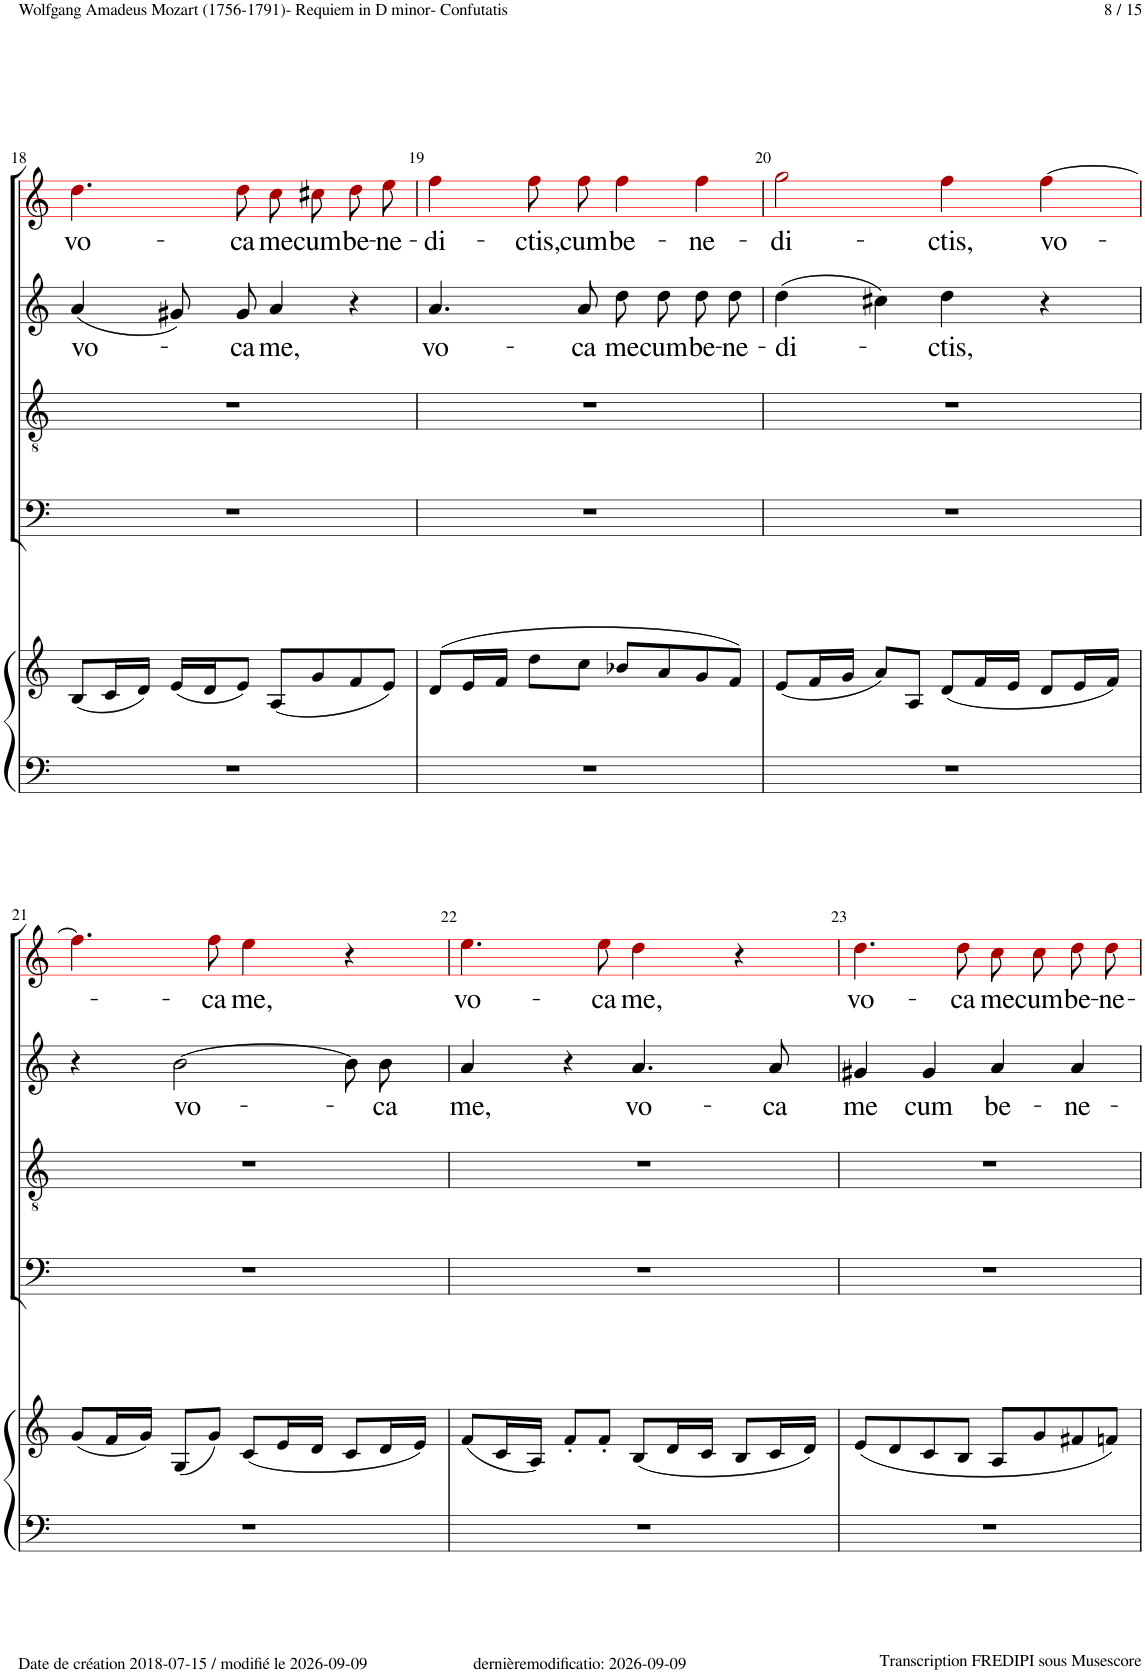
**kern	**kern	**kern	**kern	**kern	**text	**kern	**text
*part5	*part5	*part4	*part3	*part2	*part2	*part1	*part1
*staff6	*staff5	*staff4	*staff3	*staff2	*staff2	*staff1	*staff1
*I"Piano	*	*I"Bass	*I"Tenor	*I"Alto	*	*I"Soprano	*
*I'Pno	*	*	*	*	*	*	*
!!LO:PB:g=z
*clefF4	*clefG2	*clefF4	*clefGv2	*clefG2	*	*clefG2	*
*	*	*	*	*	*	*ITrd1c2	*
*k[]	*k[]	*k[]	*k[]	*k[]	*	*k[]	*
*M4/4	*M4/4	*M4/4	*M4/4	*M4/4	*	*M4/4	*
*met(c)	*met(c)	*met(c)	*met(c)	*met(c)	*	*met(c)	*
=18	=18	=18	=18	=18	=18	=18	=18
!	!	!	!	!	!LO:LY:b	!	!LO:LY:b
1r	(8B/L	1r	1r	(4a!/	vo-	4.dd!i\	vo-
.	16c/L	.	.	.	.	.	.
.	16d/JJ)	.	.	.	.	.	.
.	(16e/LL	.	.	8g#X!/L)	.	.	.
.	16d/J	.	.	.	.	.	.
!	!	!	!	!	!LO:LY:b	!	!LO:LY:b
.	8e/J)	.	.	8g#!/J	-ca	8dd!i\	-ca
!	!	!	!	!	!LO:LY:b	!	!LO:LY:b
.	(8A/L	.	.	4a!/	me,	8cc!i\L	me
!	!	!	!	!	!	!	!LO:LY:b
.	8g/	.	.	.	.	8cc#X!i\J	cum
!	!	!	!	!	!	!	!LO:LY:b
.	8f/	.	.	4r	.	8dd!i\L	be-
!	!	!	!	!	!	!	!LO:LY:b
.	8e/J)	.	.	.	.	8ee!i\J	-ne-
=19	=19	=19	=19	=19	=19	=19	=19
!	!	!	!	!	!LO:LY:b	!	!LO:LY:b
1r	(8d/L	1r	1r	4.a!/	vo-	4ff!i\	-di-
.	16e/L	.	.	.	.	.	.
.	16f/JJ	.	.	.	.	.	.
!	!	!	!	!	!	!	!LO:LY:b
.	8dd\L	.	.	.	.	8ff'~!i\L	-ctis,
!	!	!	!	!	!LO:LY:b	!	!LO:LY:b
.	8cc\J	.	.	8a!/	-ca	8ff!i\J	cum
!	!	!	!	!	!LO:LY:b	!	!LO:LY:b
.	8b-X/L	.	.	8dd!\L	me	4ff!i\	be-
!	!	!	!	!	!LO:LY:b	!	!
.	8a/	.	.	8dd!\J	cum	.	.
!	!	!	!	!	!LO:LY:b	!	!LO:LY:b
.	8g/	.	.	8dd!\L	be-	4ff!i\	-ne-
!	!	!	!	!	!LO:LY:b	!	!
.	8f/J)	.	.	8dd!\J	-ne-	.	.
=20	=20	=20	=20	=20	=20	=20	=20
!	!	!	!	!	!LO:LY:b	!	!LO:LY:b
1r	(8e/L	1r	1r	(4dd!\	-di-	2gg!i\	-di-
.	16f/L	.	.	.	.	.	.
.	16g/JJ	.	.	.	.	.	.
.	8a/L)	.	.	4cc#X!\)	.	.	.
.	8A/J	.	.	.	.	.	.
!	!	!	!	!	!LO:LY:b	!	!LO:LY:b
.	(8d/L	.	.	4dd!\	-ctis,	4ff'~!i\	-ctis,
.	16f/L	.	.	.	.	.	.
.	16e/JJ	.	.	.	.	.	.
!	!	!	!	!	!	!	!LO:LY:b
.	8d/L	.	.	4r	.	[4ff!i\	vo-
.	16e/L	.	.	.	.	.	.
.	16f/JJ)	.	.	.	.	.	.
!!LO:LB:g=z
=21	=21	=21	=21	=21	=21	=21	=21
1r	(8g/L	1r	1r	4r	.	4.ff!i\]	.
.	16f/L	.	.	.	.	.	.
.	16g/JJ)	.	.	.	.	.	.
!	!	!	!	!	!LO:LY:b	!	!
.	(8G/L	.	.	[2b!\	vo-	.	.
!	!	!	!	!	!	!	!LO:LY:b
.	8g/J)	.	.	.	.	8ff!i\	-ca
!	!	!	!	!	!	!	!LO:LY:b
.	(8c/L	.	.	.	.	4ee!i\	me,
.	16e/L	.	.	.	.	.	.
.	16d/JJ	.	.	.	.	.	.
.	8c/L	.	.	8b!\L]	.	4r	.
!	!	!	!	!	!LO:LY:b	!	!
.	16d/L	.	.	8b!\J	-ca	.	.
.	16e/JJ)	.	.	.	.	.	.
=22	=22	=22	=22	=22	=22	=22	=22
!	!	!	!	!	!LO:LY:b	!	!LO:LY:b
1r	(8f/L	1r	1r	4a!/	me,	4.ee!i\	vo-
.	16c/L	.	.	.	.	.	.
.	16A/JJ)	.	.	.	.	.	.
.	8f'/L	.	.	4r	.	.	.
!	!	!	!	!	!	!	!LO:LY:b
.	8f'/J	.	.	.	.	8ee!i\	-ca
!	!	!	!	!	!LO:LY:b	!	!LO:LY:b
.	(8B/L	.	.	4.a!/	vo-	4dd!i\	me,
.	16d/L	.	.	.	.	.	.
.	16c/JJ	.	.	.	.	.	.
.	8B/L	.	.	.	.	4r	.
!	!	!	!	!	!LO:LY:b	!	!
.	16c/L	.	.	8a!/	-ca	.	.
.	16d/JJ)	.	.	.	.	.	.
=23	=23	=23	=23	=23	=23	=23	=23
!	!	!	!	!	!LO:LY:b	!	!LO:LY:b
1r	(8e/L	1r	1r	4g#X!/	me	4.dd!i\	vo-
.	8d/	.	.	.	.	.	.
!	!	!	!	!	!LO:LY:b	!	!
.	8c/	.	.	4g#!/	cum	.	.
!	!	!	!	!	!	!	!LO:LY:b
.	8B/J	.	.	.	.	8dd!i\	-ca
!	!	!	!	!	!LO:LY:b	!	!LO:LY:b
.	8A/L	.	.	4a!/	be-	8cc!i\L	me
!	!	!	!	!	!	!	!LO:LY:b
.	8g/	.	.	.	.	8cc!i\J	cum
!	!	!	!	!	!LO:LY:b	!	!LO:LY:b
.	8f#X/	.	.	4a!/	-ne-	8dd!i\L	be-
!	!	!	!	!	!	!	!LO:LY:b
.	8fn/J)	.	.	.	.	8dd!i\J	-ne-
=	=	=	=	=	=	=	=
*-	*-	*-	*-	*-	*-	*-	*-
